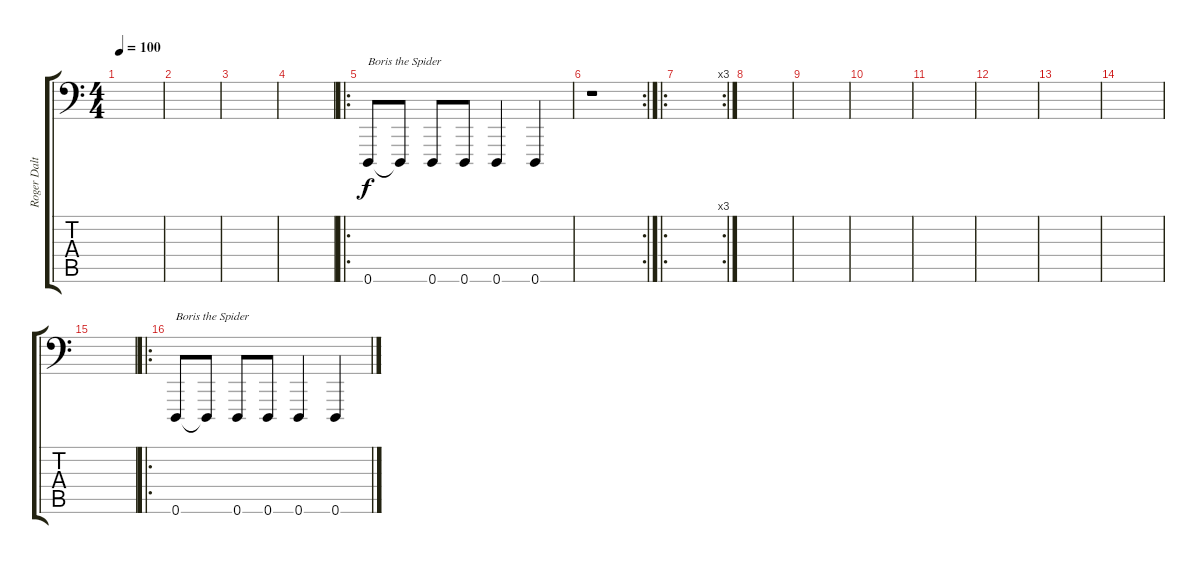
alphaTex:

\track ("Roger Daltrey - Ghoulish Vocals" "Roger Dalt") {instrument overdrivenguitar}
\staff {score tabs}
\tuning (E4 B3 G3 D3 A2 D0) {hide}
\ts (4 4)
\tempo 100
\clef f4
\ks c
|
|
|
|
\ro
0.6.8{txt "Boris the Spider"} 0.6{t}.8 0.6.8 0.6.8 0.6.4 0.6.4 |
\rc 2
r.1 |
\ro
\rc 3
|
|
|
|
|
|
|
|
|
\ro
0.6.8{txt "Boris the Spider"} 0.6{t}.8 0.6.8 0.6.8 0.6.4 0.6.4
